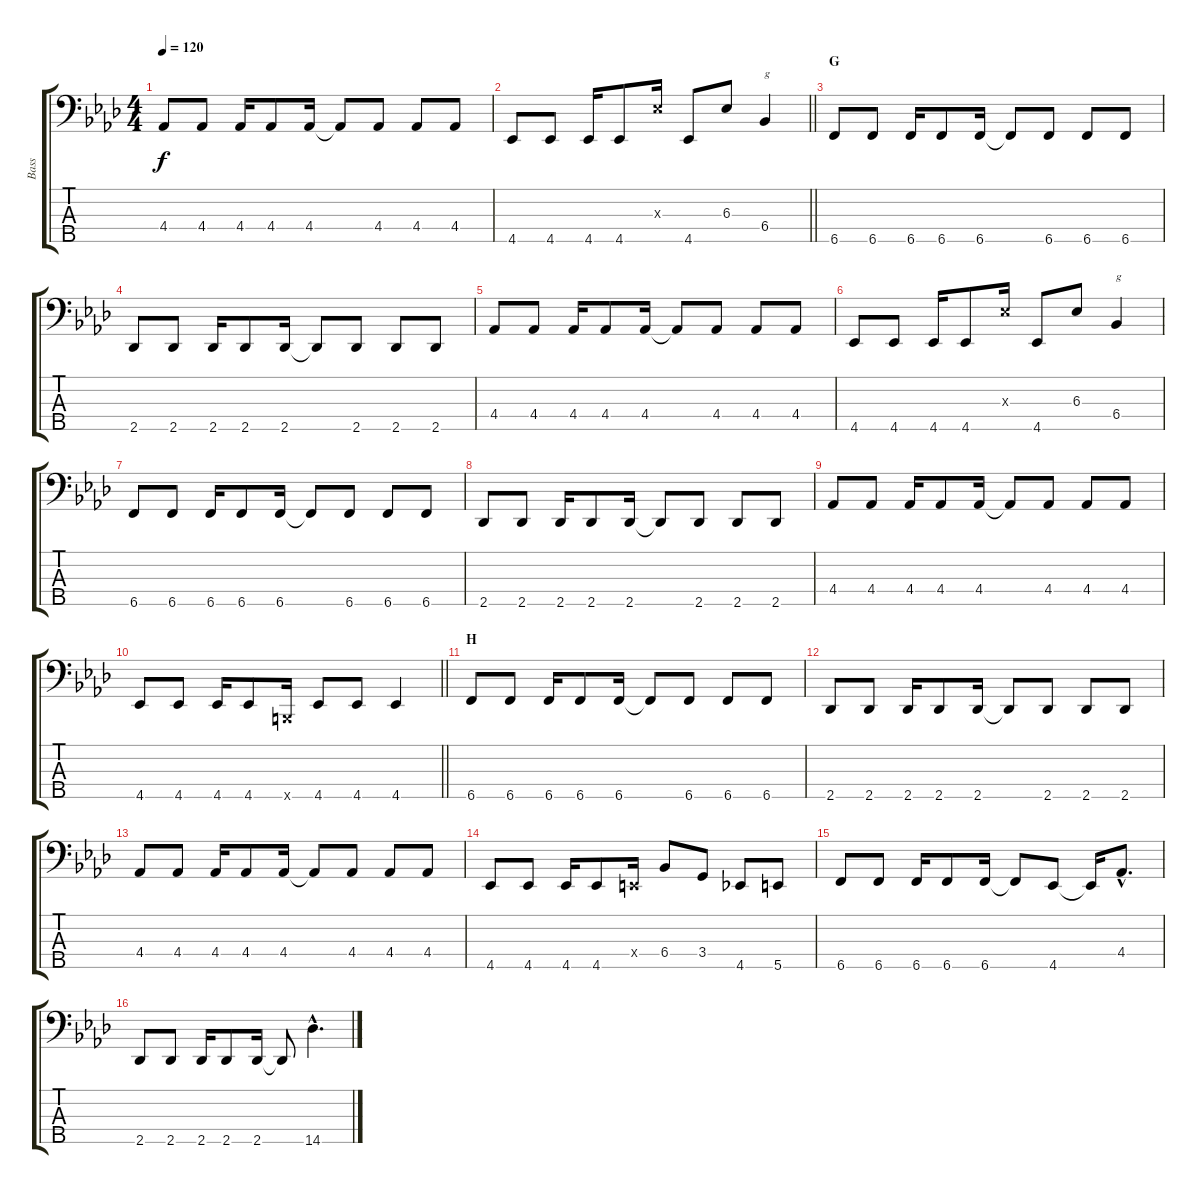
\track ("Bass" "Bass") {instrument slapbass1}
\staff {score tabs}
\tuning (G2 D2 A1 E1 B0) {hide}
\ts (4 4)
\tempo 120
\clef f4
\ks fminor
4.4.8{dy f} 4.4.8 4.4.16 4.4.8 4.4.16 4.4{t}.8 4.4.8 4.4.8 4.4.8 |
\barLineRight lightlight
4.5.8 4.5.8 4.5.16 4.5.8 6.3{x}.16 4.5.8 6.3.8 6.4.4{txt "g"} |
\section ("" "G")
6.5.8 6.5.8 6.5.16 6.5.8 6.5.16 6.5{t}.8 6.5.8 6.5.8 6.5.8 |
2.5.8 2.5.8 2.5.16 2.5.8 2.5.16 2.5{t}.8 2.5.8 2.5.8 2.5.8 |
4.4.8 4.4.8 4.4.16 4.4.8 4.4.16 4.4{t}.8 4.4.8 4.4.8 4.4.8 |
4.5.8 4.5.8 4.5.16 4.5.8 6.3{x}.16 4.5.8 6.3.8 6.4.4{txt "g"} |
6.5.8 6.5.8 6.5.16 6.5.8 6.5.16 6.5{t}.8 6.5.8 6.5.8 6.5.8 |
2.5.8 2.5.8 2.5.16 2.5.8 2.5.16 2.5{t}.8 2.5.8 2.5.8 2.5.8 |
4.4.8 4.4.8 4.4.16 4.4.8 4.4.16 4.4{t}.8 4.4.8 4.4.8 4.4.8 |
\barLineRight lightlight
4.5.8 4.5.8 4.5.16 4.5.8 0.5{x}.16 4.5.8 4.5.8 4.5.4 |
\section ("" "H")
6.5.8 6.5.8 6.5.16 6.5.8 6.5.16 6.5{t}.8 6.5.8 6.5.8 6.5.8 |
2.5.8 2.5.8 2.5.16 2.5.8 2.5.16 2.5{t}.8 2.5.8 2.5.8 2.5.8 |
4.4.8 4.4.8 4.4.16 4.4.8 4.4.16 4.4{t}.8 4.4.8 4.4.8 4.4.8 |
4.5.8 4.5.8 4.5.16 4.5.8 0.4{x}.16 6.4.8 3.4.8 4.5.8 5.5.8 |
6.5.8 6.5.8 6.5.16 6.5.8 6.5.16 6.5{t}.8 4.5.8 4.5{t}.16 4.4{hac}.8{d} |
2.5.8 2.5.8 2.5.16 2.5.8 2.5.16 2.5{t}.8 14.5{hac}.4{d}
